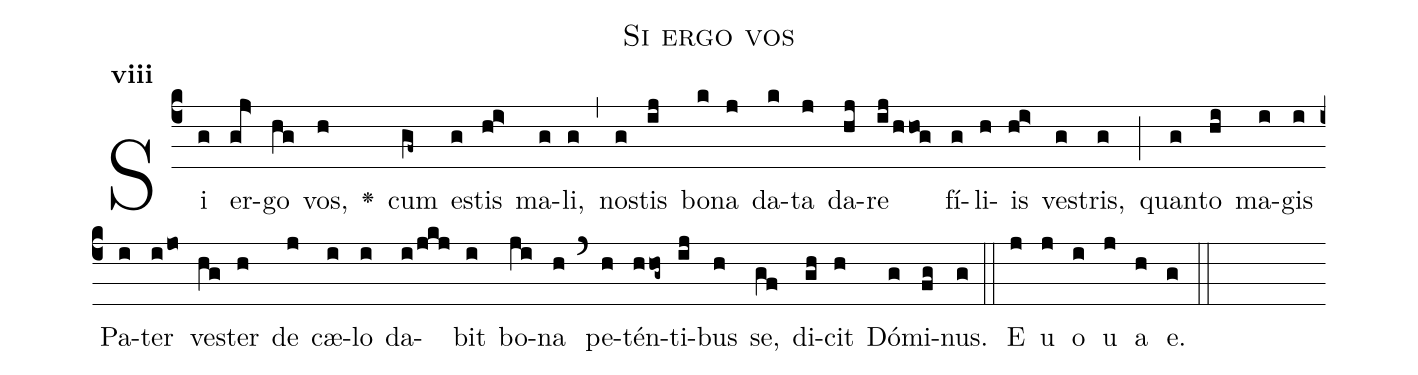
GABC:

name:Si ergo vos;
office-part:Antiphona;
mode:8;
%%
initial-style: 1;
name: Si ergo vos
book: Antiphonae & Responsoria/Tomus II, p. 23;
occasion: Hebdomada I Quadragesimae Feria V;
office-part: Laudes Ant E;
user-notes: ;
commentary: ;
annotation: 8g;
centering-scheme: english;
fontsize: 12;
font: OFLSortsMillGoudy;
height: 11;
width: 4.5;
%%
(c4)Si(g) er(gj>)go(hg) vos,(h) <v>\greheightstar</v>() cum(gf~) e(g)stis(hi>) ma(g)li,(g) (,) no(g)stis(ij) bo(k)na(j) da(k)ta(j) da(hj)re(ij/hhog) fí(g)li(h)is(hi>) ve(g)stris,(g) (;) quan(g)to(hi) ma(i)gis(i) Pa(i)ter(ijo) ve(hg)ster(h) de(j) cæ(i)lo(i) da(i/jkj)bit(i) bo(ji)na(h) (`) pe(h)tén(hhog~)ti(ij)bus(h) se,(gf) di(gh)cit(h) Dó(g)mi(fg)nus.(g) (::)
E(j) u(j) o(i) u(j) a(h) e.(g) (::)
